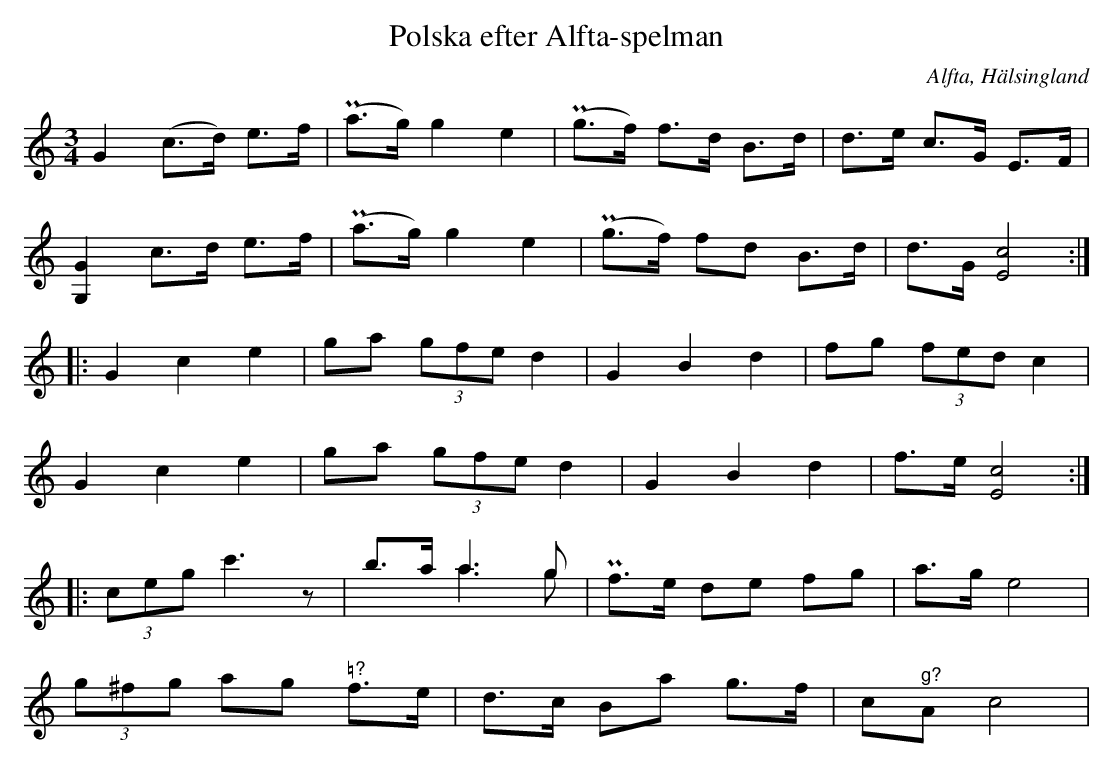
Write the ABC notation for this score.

X:1
T: Polska efter Alfta-spelman
O: Alfta, Hälsingland
M: 3/4
L: 1/8
K: C
G2    (c>d) e>f | P(a>g) g2 e2 | P(g>f) f>d B>d | d>e c>G E>F |
[GG,]2 c>d  e>f | P(a>g) g2 e2 | P(g>f) fd B>d | d>G [E4c4] ::
G2 c2 e2 | ga (3gfe d2 | G2 B2 d2 | fg (3fed c2 |
G2 c2 e2 | ga (3gfe d2 | G2 B2 d2 | f>e [E4c4] ::
(3ceg c'3z | b>a a2>g2 & x2 a2>g2 | Pf>e de fg | a>g e4 |
(3g^fg ag "^♮?"f>e | d>c Ba g>f | c"^g?"A c4 |
